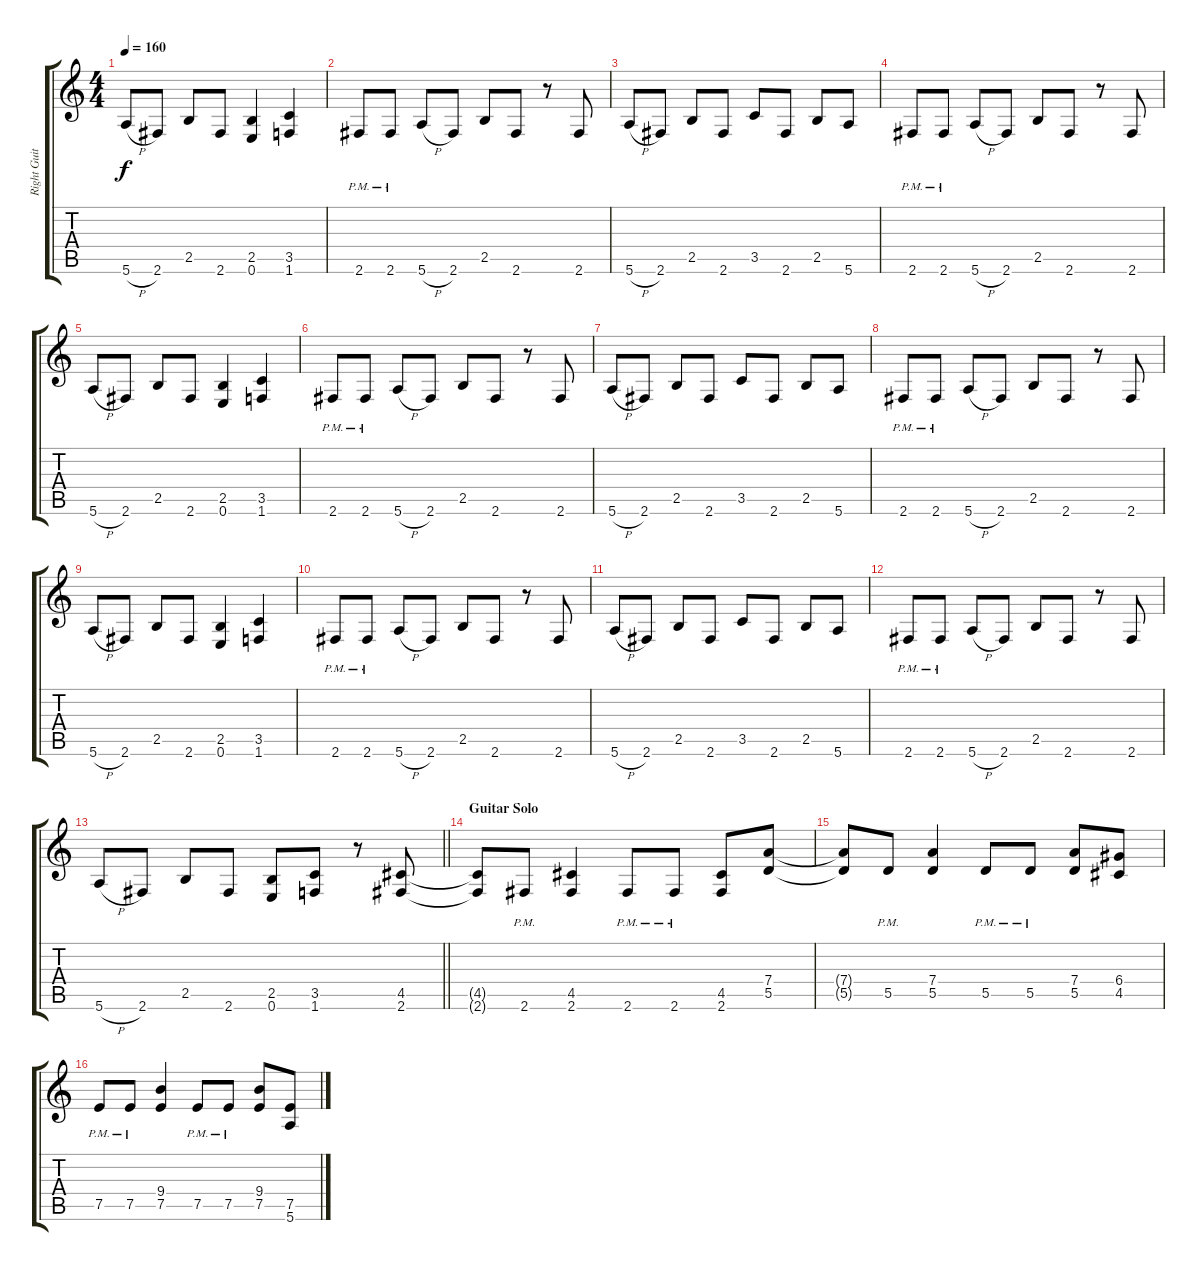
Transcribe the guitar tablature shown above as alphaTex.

\track ("Right Guitar" "Right Guit") {instrument overdrivenguitar}
\staff {score tabs}
\tuning (E4 B3 G3 D3 A2 E2) {hide}
\ts (4 4)
\tempo 160
\clef g2
\ks c
5.6{h}.8{dy f} 2.6.8 2.5.8 2.6.8 (2.5 0.6).4 (3.5 1.6).4 |
2.6{pm}.8 2.6{pm}.8 5.6{h}.8 2.6.8 2.5.8 2.6.8 r.8 2.6.8 |
5.6{h}.8 2.6.8 2.5.8 2.6.8 3.5.8 2.6.8 2.5.8 5.6.8 |
2.6{pm}.8 2.6{pm}.8 5.6{h}.8 2.6.8 2.5.8 2.6.8 r.8 2.6.8 |
5.6{h}.8 2.6.8 2.5.8 2.6.8 (2.5 0.6).4 (3.5 1.6).4 |
2.6{pm}.8 2.6{pm}.8 5.6{h}.8 2.6.8 2.5.8 2.6.8 r.8 2.6.8 |
5.6{h}.8 2.6.8 2.5.8 2.6.8 3.5.8 2.6.8 2.5.8 5.6.8 |
2.6{pm}.8 2.6{pm}.8 5.6{h}.8 2.6.8 2.5.8 2.6.8 r.8 2.6.8 |
5.6{h}.8 2.6.8 2.5.8 2.6.8 (2.5 0.6).4 (3.5 1.6).4 |
2.6{pm}.8 2.6{pm}.8 5.6{h}.8 2.6.8 2.5.8 2.6.8 r.8 2.6.8 |
5.6{h}.8 2.6.8 2.5.8 2.6.8 3.5.8 2.6.8 2.5.8 5.6.8 |
2.6{pm}.8 2.6{pm}.8 5.6{h}.8 2.6.8 2.5.8 2.6.8 r.8 2.6.8 |
\barLineRight lightlight
5.6{h}.8 2.6.8 2.5.8 2.6.8 (2.5 0.6).8 (3.5 1.6).8 r.8 (4.5 2.6).8 |
\section ("" "Guitar Solo")
(4.5{t} 2.6{t}).8 2.6{pm}.8 (4.5 2.6).4 2.6{pm}.8 2.6{pm}.8 (4.5 2.6).8 (7.4 5.5).8 |
(7.4{t} 5.5{t}).8 5.5{pm}.8 (7.4 5.5).4 5.5{pm}.8 5.5{pm}.8 (7.4 5.5).8 (6.4 4.5).8 |
7.5{pm}.8 7.5{pm}.8 (9.4 7.5).4 7.5{pm}.8 7.5{pm}.8 (9.4 7.5).8 (7.5 5.6).8
